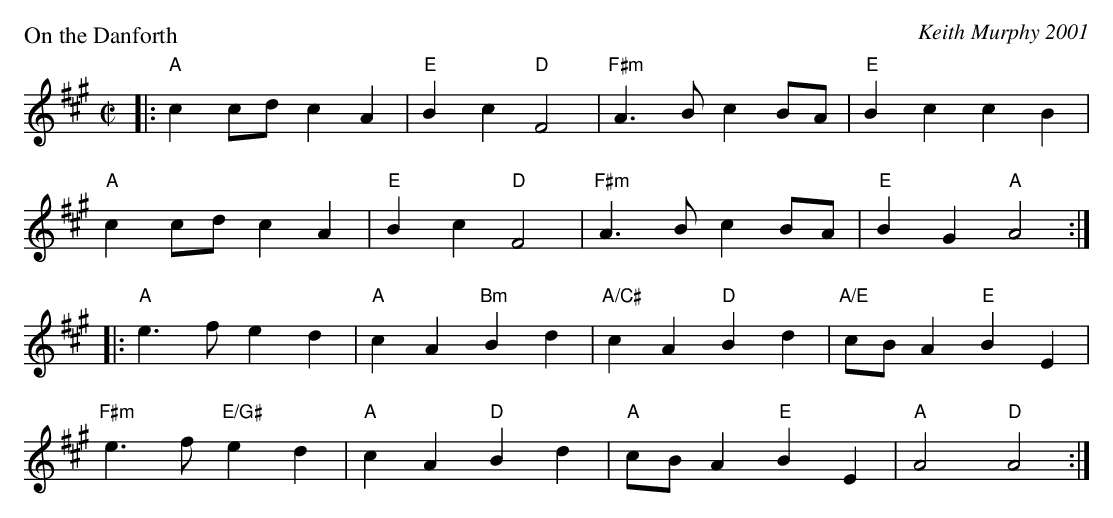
X:1
P: On the Danforth
C: Keith Murphy 2001
L: 1/8
M: C|
K: A
|: "A"c2 cd c2A2 | "E"B2c2 "D"F4 | "F#m"A2>B2 c2 BA | "E"B2c2c2B2 |
   "A"c2 cd c2A2 | "E"B2c2 "D"F4 | "F#m"A2>B2 c2 BA | "E"B2G2 "A"A4 :|
|: "A"e2>f2 e2d2 | "A"c2A2 "Bm"B2d2 | "A/C#"c2 A2 "D"B2d2 | "A/E"cB A2 "E"B2E2 |
 "F#m"e2>f2 "E/G#"e2d2 | "A"c2A2 "D"B2d2 | "A"cB A2 "E"B2E2 | "A"A4 "D"A4 :|
